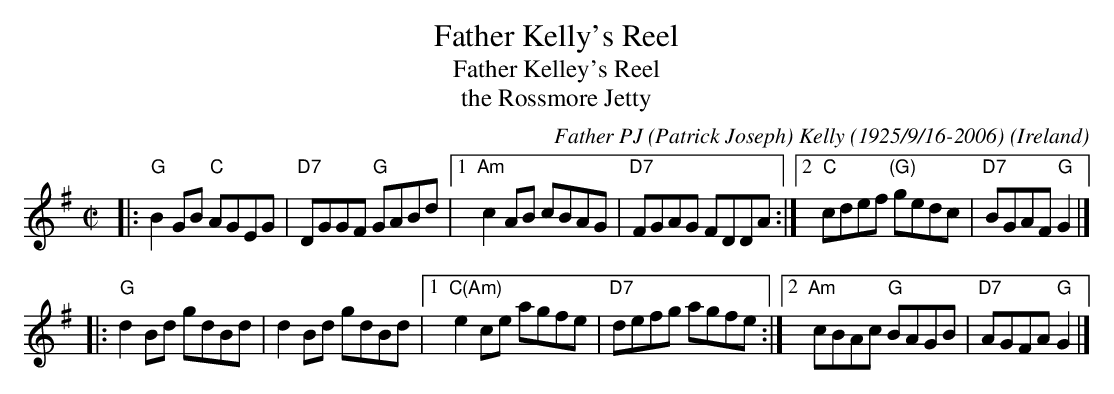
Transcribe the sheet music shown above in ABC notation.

X:1
T: Father Kelly's Reel
T: Father Kelley's Reel
T: the Rossmore Jetty
C: Father PJ (Patrick Joseph) Kelly (1925/9/16-2006)
O: Ireland
M: C|
L: 1/8
K: G
|: "G"B2GB "C"AGEG | "D7"DGGF "G"GABd \
|1 "Am"c2AB cBAG | "D7"FGAG FDDA \
:|2 "C"cdef "(G)"gedc | "D7"BGAF "G"G2 |]
|: "G"d2Bd gdBd | d2Bd gdBd \
|1 "C(Am)"e2ce agfe | "D7"defg agfe \
:|2 "Am"cBAc "G"BAGB | "D7"AGFA "G"G2 |]
